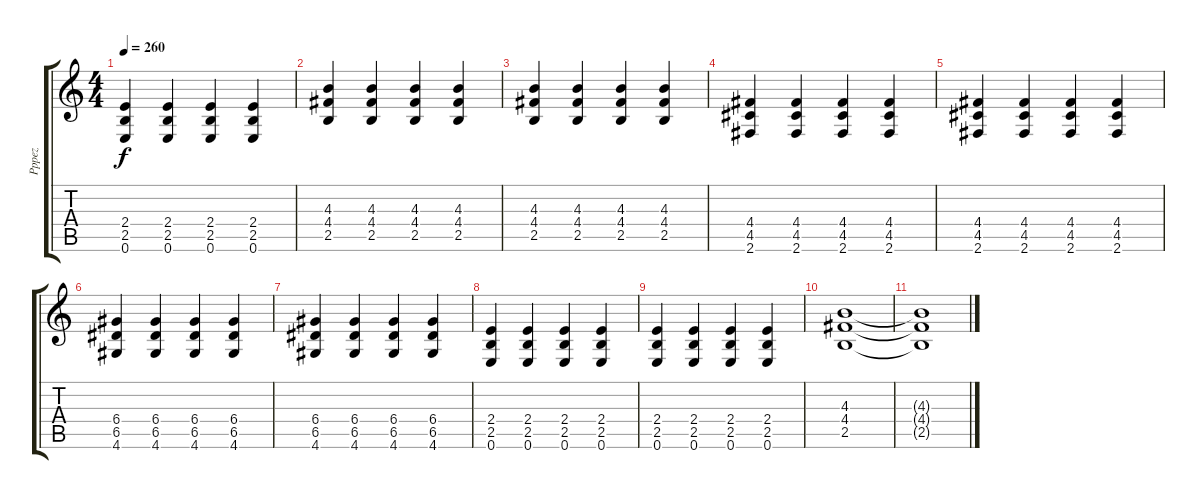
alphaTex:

\track ("Pppez" "Pppez") {instrument distortionguitar}
\staff {score tabs}
\tuning (E4 B3 G3 D3 A2 E2) {hide}
\ts (4 4)
\tempo 260
\clef g2
\ks c
(2.4 2.5 0.6).4{dy f} (2.4 2.5 0.6).4 (2.4 2.5 0.6).4 (2.4 2.5 0.6).4 |
(4.3 4.4 2.5).4 (4.3 4.4 2.5).4 (4.3 4.4 2.5).4 (4.3 4.4 2.5).4 |
(4.3 4.4 2.5).4 (4.3 4.4 2.5).4 (4.3 4.4 2.5).4 (4.3 4.4 2.5).4 |
(4.4 4.5 2.6).4 (4.4 4.5 2.6).4 (4.4 4.5 2.6).4 (4.4 4.5 2.6).4 |
(4.4 4.5 2.6).4 (4.4 4.5 2.6).4 (4.4 4.5 2.6).4 (4.4 4.5 2.6).4 |
(6.4 6.5 4.6).4 (6.4 6.5 4.6).4 (6.4 6.5 4.6).4 (6.4 6.5 4.6).4 |
(6.4 6.5 4.6).4 (6.4 6.5 4.6).4 (6.4 6.5 4.6).4 (6.4 6.5 4.6).4 |
(2.4 2.5 0.6).4 (2.4 2.5 0.6).4 (2.4 2.5 0.6).4 (2.4 2.5 0.6).4 |
(2.4 2.5 0.6).4 (2.4 2.5 0.6).4 (2.4 2.5 0.6).4 (2.4 2.5 0.6).4 |
(4.3 4.4 2.5).1{instrument overdrivenguitar} |
(4.3{t} 4.4{t} 2.5{t}).1
